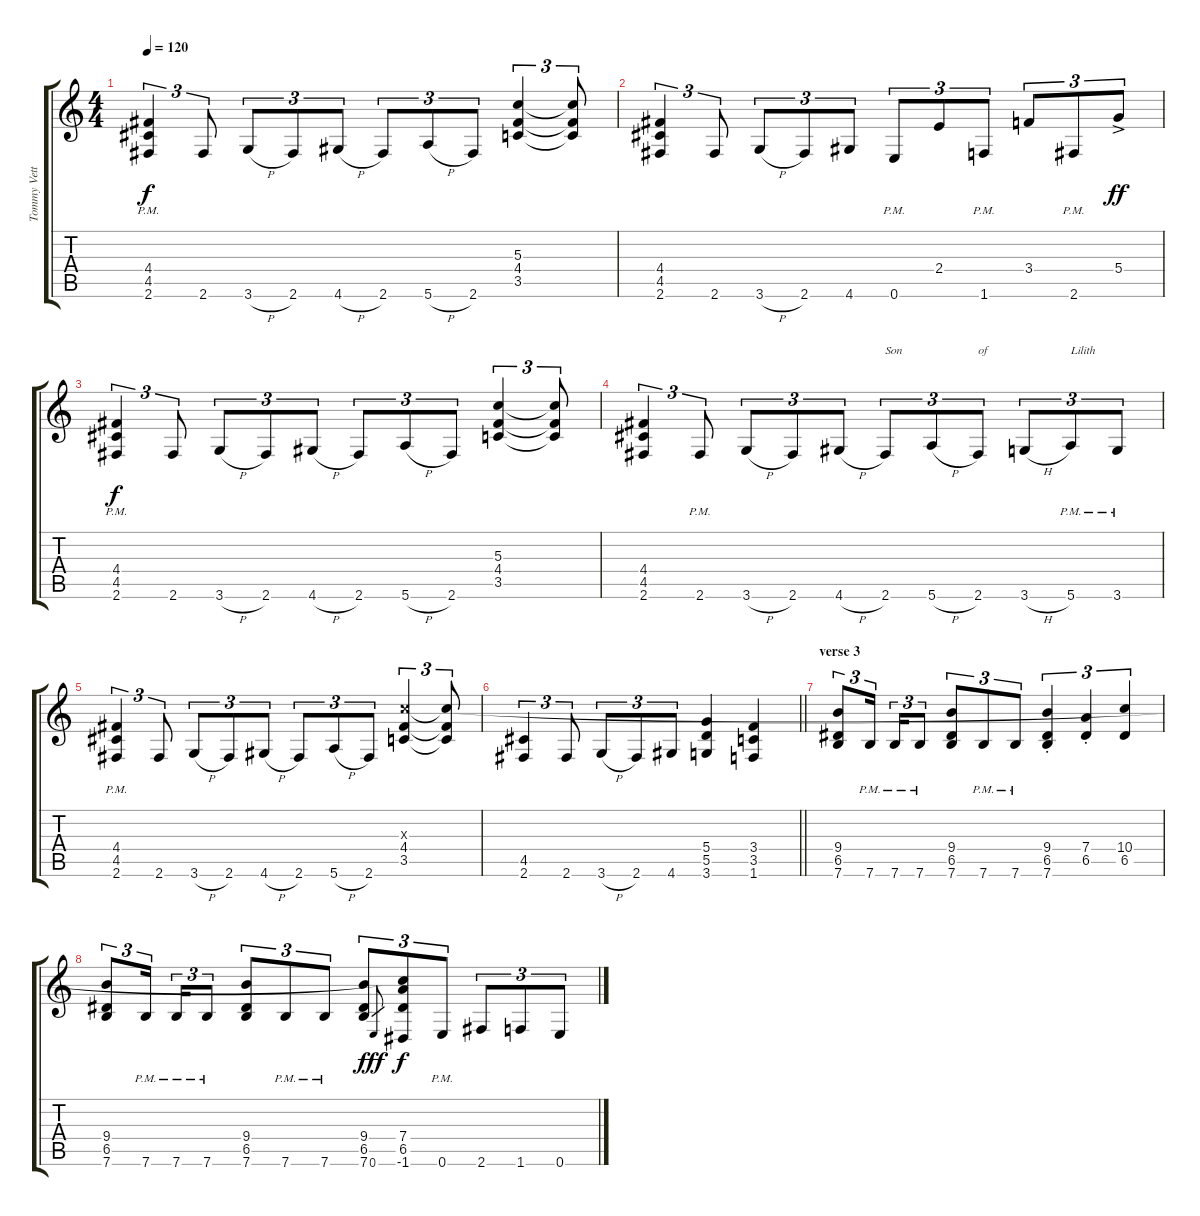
\track ("Tommy Vetterli 2" "Tommy Vett") {instrument overdrivenguitar}
\staff {score tabs}
\tuning (E4 B3 G3 D3 A2 E2) {hide}
\ts (4 4)
\tempo 120
\clef g2
\ks c
(4.4{pm} 4.5 2.6).4{tu (3 2) dy f} 2.6.8{tu (3 2)} 3.6{h}.8{tu (3 2)} 2.6.8{tu (3 2)} 4.6{h}.8{tu (3 2)} 2.6.8{tu (3 2)} 5.6{h}.8{tu (3 2)} 2.6.8{tu (3 2)} (5.3 4.4 3.5).4{tu (3 2)} (5.3{t} 4.4{t} 3.5{t}).8{tu (3 2)} |
(4.4 4.5 2.6).4{tu (3 2)} 2.6.8{tu (3 2)} 3.6{h}.8{tu (3 2)} 2.6.8{tu (3 2)} 4.6.8{tu (3 2)} 0.6{pm}.8{tu (3 2)} 2.4.8{tu (3 2)} 1.6{pm}.8{tu (3 2)} 3.4.8{tu (3 2)} 2.6{pm}.8{tu (3 2)} 5.4{ac}.8{tu (3 2) dy ff} |
(4.4{pm} 4.5 2.6).4{tu (3 2) dy f} 2.6.8{tu (3 2)} 3.6{h}.8{tu (3 2)} 2.6.8{tu (3 2)} 4.6{h}.8{tu (3 2)} 2.6.8{tu (3 2)} 5.6{h}.8{tu (3 2)} 2.6.8{tu (3 2)} (5.3 4.4 3.5).4{tu (3 2)} (5.3{t} 4.4{t} 3.5{t}).8{tu (3 2)} |
(4.4 4.5 2.6).4{tu (3 2)} 2.6{pm}.8{tu (3 2)} 3.6{h}.8{tu (3 2)} 2.6.8{tu (3 2)} 4.6{h}.8{tu (3 2)} 2.6.8{tu (3 2) txt "Son"} 5.6{h}.8{tu (3 2)} 2.6.8{tu (3 2) txt "of"} 3.6{h}.8{tu (3 2)} 5.6{pm}.8{tu (3 2) txt "Lilith"} 3.6{pm}.8{tu (3 2)} |
(4.4{pm} 4.5 2.6).4{tu (3 2)} 2.6.8{tu (3 2)} 3.6{h}.8{tu (3 2)} 2.6.8{tu (3 2)} 4.6{h}.8{tu (3 2)} 2.6.8{tu (3 2)} 5.6{h}.8{tu (3 2)} 2.6.8{tu (3 2)} (5.3{x} 4.4 3.5).4{tu (3 2)} (5.3{t} 4.4{t} 3.5{t}).8{tu (3 2)} |
\barLineRight lightlight
(4.5 2.6).4{tu (3 2)} 2.6.8{tu (3 2)} 3.6{h}.8{tu (3 2)} 2.6.8{tu (3 2)} 4.6.8{tu (3 2)} (5.4 5.5 3.6).4 (3.4 3.5 1.6).4 |
\section ("" "verse 3")
(9.4 6.5 7.6).8{tu (3 2)} 7.6{pm}.16{tu (3 2) beam splitsecondary} 7.6{pm}.16{tu (3 2)} 7.6{pm}.8{tu (3 2)} (9.4 6.5 7.6).8{tu (3 2)} 7.6{pm}.8{tu (3 2)} 7.6{pm}.8{tu (3 2)} (9.4{st} 6.5{st} 7.6{st}).4{tu (3 2)} (7.4{st} 6.5{st}).4{tu (3 2)} (10.4 6.5).4{tu (3 2)} |
(9.4 6.5 7.6).8{tu (3 2)} 7.6{pm}.16{tu (3 2) beam splitsecondary} 7.6{pm}.16{tu (3 2)} 7.6{pm}.8{tu (3 2)} (9.4 6.5 7.6).8{tu (3 2)} 7.6{pm}.8{tu (3 2)} 7.6{pm}.8{tu (3 2)} (9.4 6.5 7.6).8{tu (3 2)} 0.6.8{gr dy fff} (5.3{t} 7.4 6.5 -1.6).8{tu (3 2) dy f} 0.6{pm}.8{tu (3 2)} 2.6.8{tu (3 2)} 1.6.8{tu (3 2)} 0.6.8{tu (3 2)}
